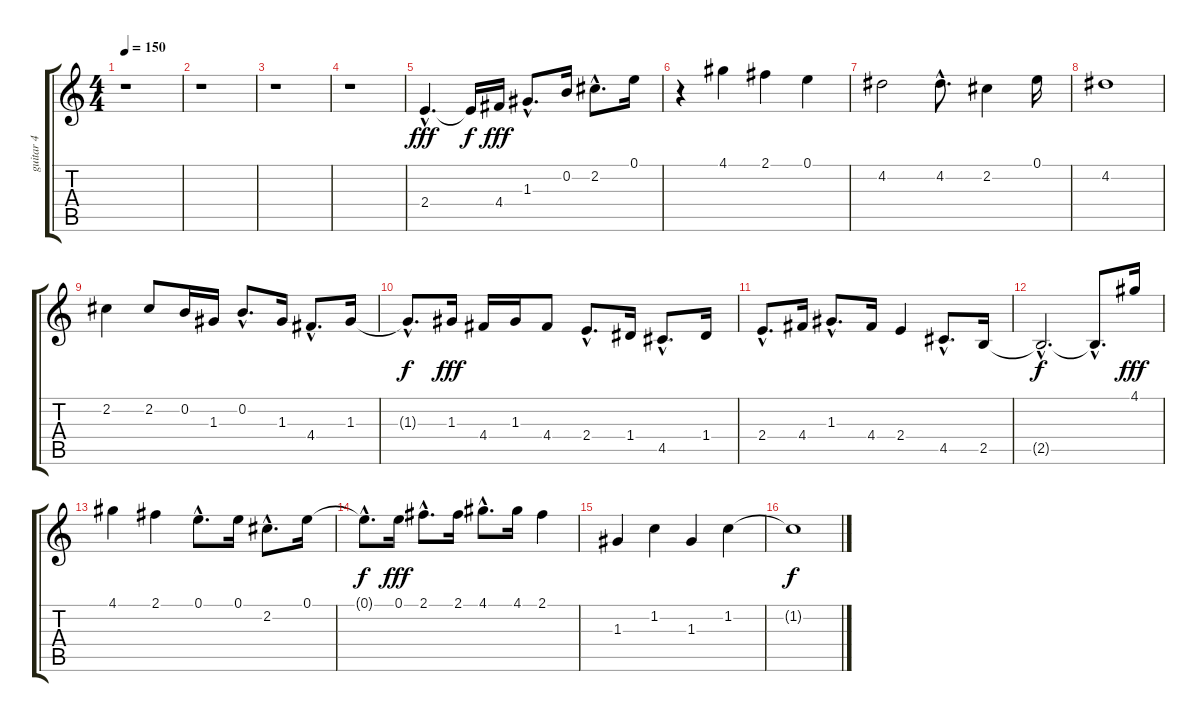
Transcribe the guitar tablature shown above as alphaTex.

\track ("guitar 4" "guitar 4") {instrument acousticguitarsteel}
\staff {score tabs}
\tuning (E4 B3 G3 D3 A2 E2) {hide}
\ts (4 4)
\tempo 150
\clef g2
\ks c
r.1{dy fff} |
r.1 |
r.1 |
r.1 |
2.4{hac}.4{d} 2.4{t}.16{dy f} 4.4.16{dy fff} 1.3{hac}.8{d} 0.2.16 2.2{hac}.8{d} 0.1.16 |
r.4 4.1.4 2.1.4 0.1.4 |
4.2.2 4.2{hac}.8{d} 2.2.4 0.1.16 |
4.2.1 |
2.2.4 2.2.8 0.2.16 1.3.16 0.2{hac}.8{d} 1.3.16 4.4{hac}.8{d} 1.3.16 |
1.3{hac t}.8{d dy f} 1.3.16{dy fff} 4.4.16 1.3.16 4.4.8 2.4{hac}.8{d} 1.4.16 4.5{hac}.8{d} 1.4.16 |
2.4{hac}.8{d} 4.4.16 1.3{hac}.8{d} 4.4.16 2.4.4 4.5{hac}.8{d} 2.5.16 |
2.5{hac t}.2{d dy f} 2.5{hac t}.8{d} 4.1.16{dy fff} |
4.1.4 2.1.4 0.1{hac}.8{d} 0.1.16 2.2{hac}.8{d} 0.1.16 |
0.1{hac t}.8{d dy f} 0.1.16{dy fff} 2.1{hac}.8{d} 2.1.16 4.1{hac}.8{d} 4.1.16 2.1.4 |
1.3.4 1.2.4 1.3.4 1.2.4 |
1.2{t}.1{dy f}
